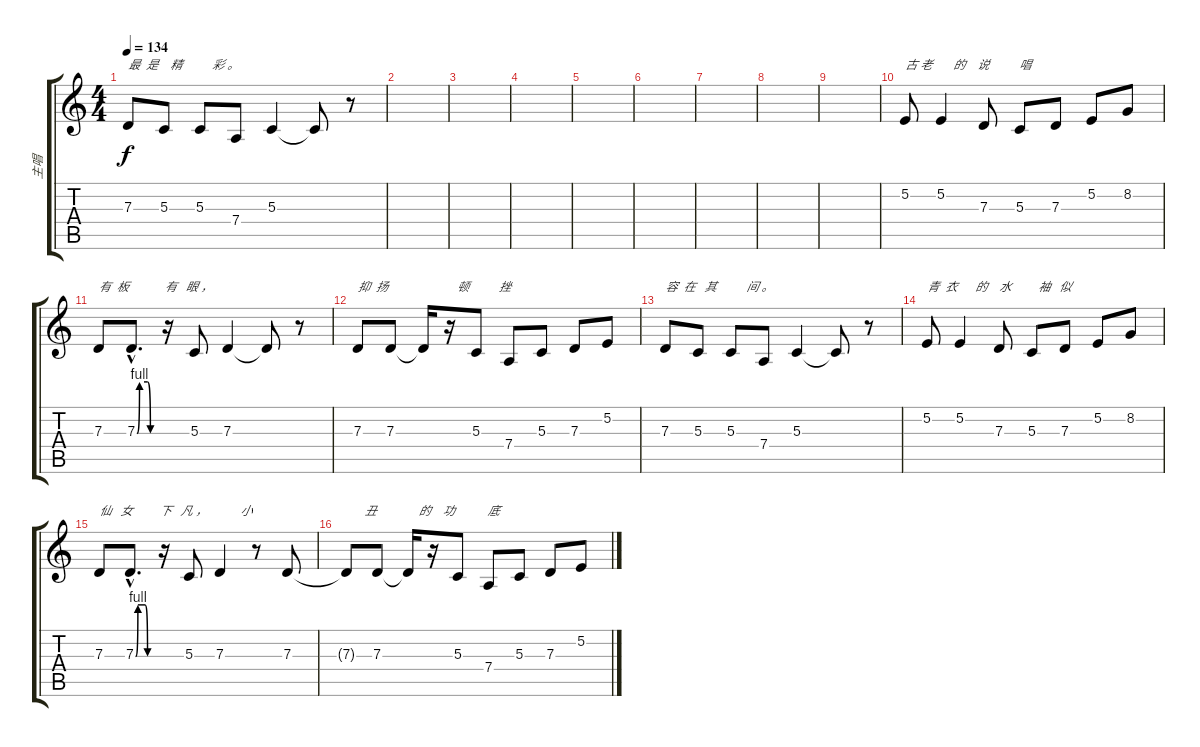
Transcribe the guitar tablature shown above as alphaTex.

\track ("主唱" "主唱") {instrument clarinet}
\staff {score tabs}
\tuning (E4 B3 G3 D3 A2 E2) {hide}
\ts (4 4)
\tempo 134
\clef g2
\ks c
7.3.8{txt "最  是    精          彩 。" dy f} 5.3.8 5.3.8 7.4.8 5.3.4 5.3{t}.8 r.8 |
|
|
|
|
|
|
|
|
5.2.8{txt "古 老       的    说          唱"} 5.2.4 7.3.8 5.3.8 7.3.8 5.2.8 8.2.8 |
7.3.8{txt "有  板            有   眼 ，         "} 7.3{be (custom 0 0 7 4 30 4 38 0 60 0) hac}.8{d} r.16 5.3.8 7.3.4 7.3{t}.8 r.8 |
7.3.8{txt "抑  扬                       顿          挫"} 7.3.8 7.3{t}.16 r.16 5.3.8 7.4.8 5.3.8 7.3.8 5.2.8 |
7.3.8{txt "容  在   其          间 。"} 5.3.8 5.3.8 7.4.8 5.3.4 5.3{t}.8 r.8 |
5.2.8{txt "青  衣      的    水         袖   似"} 5.2.4 7.3.8 5.3.8 7.3.8 5.2.8 8.2.8 |
7.3.8{txt "仙   女         下   凡 ，           小"} 7.3{be (custom 0 0 7 4 30 4 38 0 60 0) hac}.8{d} r.16 5.3.8 7.3.4 r.8 7.3.8 |
7.3{t}.8{txt "      丑              的    功           底"} 7.3.8 7.3{t}.16 r.16 5.3.8 7.4.8 5.3.8 7.3.8 5.2.8
